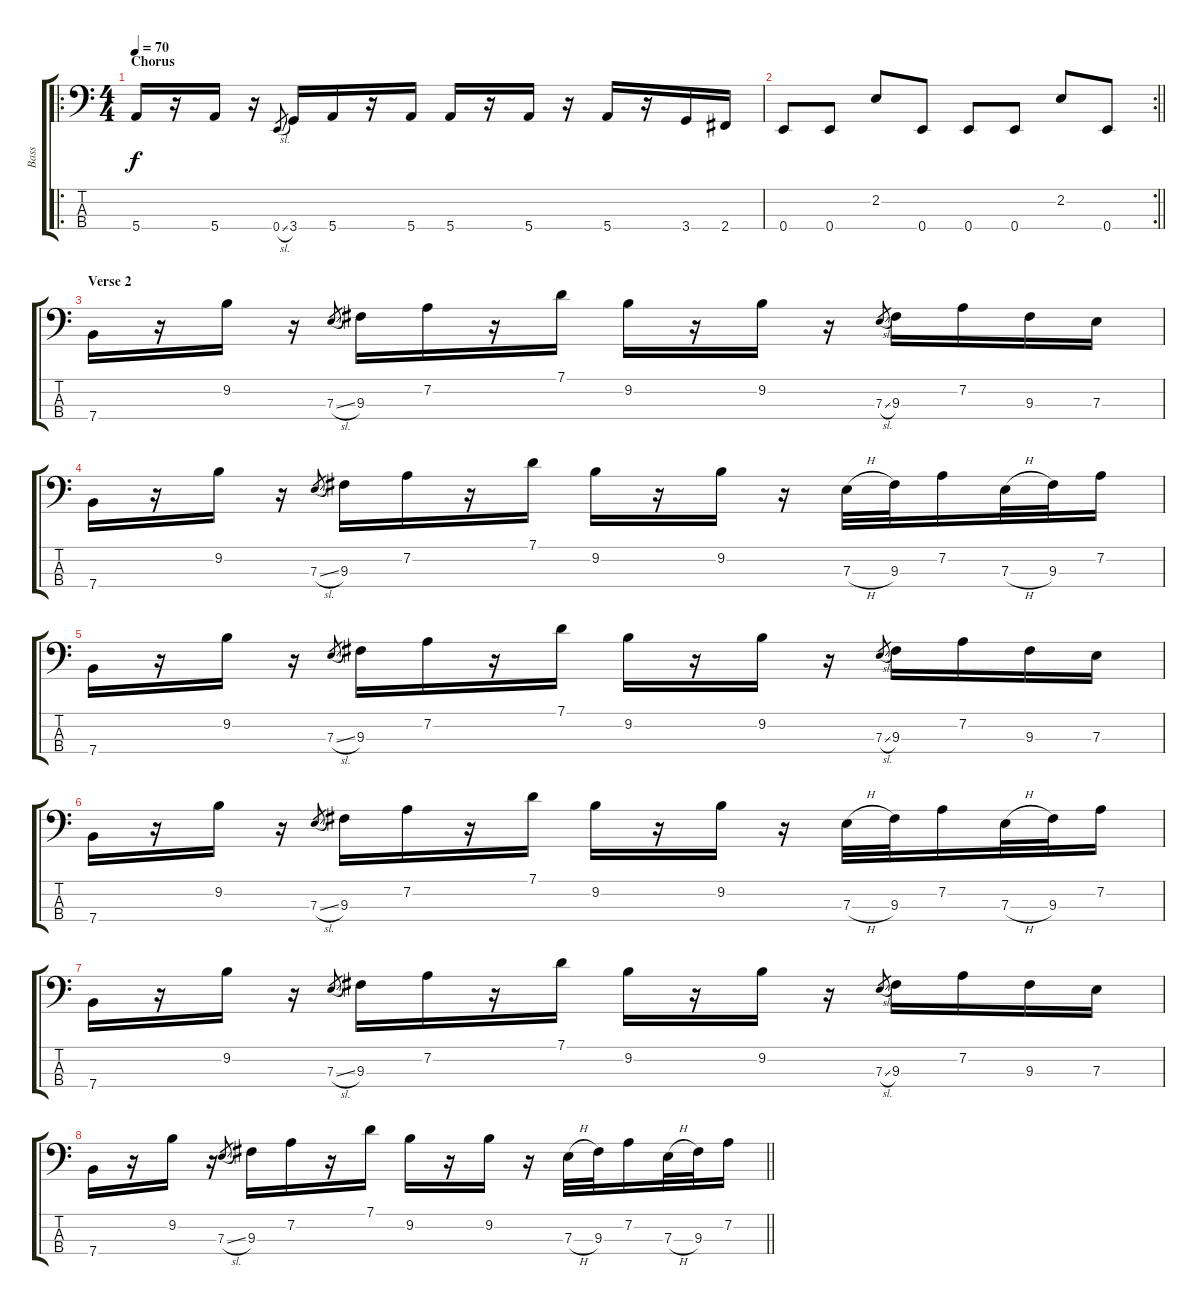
\track ("Bass" "Bass") {instrument electricbassfinger}
\staff {score tabs}
\tuning (G2 D2 A1 E1) {hide}
\ro
\ts (4 4)
\section ("" "Chorus")
\tempo 70
\clef f4
\ks c
5.4.16{dy f} r.16 5.4.16 r.16 0.4{sl}.8{gr} 3.4.16 5.4.16 r.16 5.4.16 5.4.16 r.16 5.4.16 r.16 5.4.16 r.16 3.4.16 2.4.16 |
\rc 2
\barLineRight lightlight
0.4.8 0.4.8 2.2.8 0.4.8 0.4.8 0.4.8 2.2.8 0.4.8 |
\section ("" "Verse 2")
7.4.16 r.16 9.2.16 r.16 7.3{sl}.8{gr} 9.3.16 7.2.16 r.16 7.1.16 9.2.16 r.16 9.2.16 r.16 7.3{sl}.8{gr} 9.3.16 7.2.16 9.3.16 7.3.16 |
7.4.16 r.16 9.2.16 r.16 7.3{sl}.8{gr} 9.3.16 7.2.16 r.16 7.1.16 9.2.16 r.16 9.2.16 r.16 7.3{h}.32 9.3.32 7.2.16 7.3{h}.32 9.3.32 7.2.16 |
7.4.16 r.16 9.2.16 r.16 7.3{sl}.8{gr} 9.3.16 7.2.16 r.16 7.1.16 9.2.16 r.16 9.2.16 r.16 7.3{sl}.8{gr} 9.3.16 7.2.16 9.3.16 7.3.16 |
7.4.16 r.16 9.2.16 r.16 7.3{sl}.8{gr} 9.3.16 7.2.16 r.16 7.1.16 9.2.16 r.16 9.2.16 r.16 7.3{h}.32 9.3.32 7.2.16 7.3{h}.32 9.3.32 7.2.16 |
7.4.16 r.16 9.2.16 r.16 7.3{sl}.8{gr} 9.3.16 7.2.16 r.16 7.1.16 9.2.16 r.16 9.2.16 r.16 7.3{sl}.8{gr} 9.3.16 7.2.16 9.3.16 7.3.16 |
\barLineRight lightlight
7.4.16 r.16 9.2.16 r.16 7.3{sl}.8{gr} 9.3.16 7.2.16 r.16 7.1.16 9.2.16 r.16 9.2.16 r.16 7.3{h}.32 9.3.32 7.2.16 7.3{h}.32 9.3.32 7.2.16
